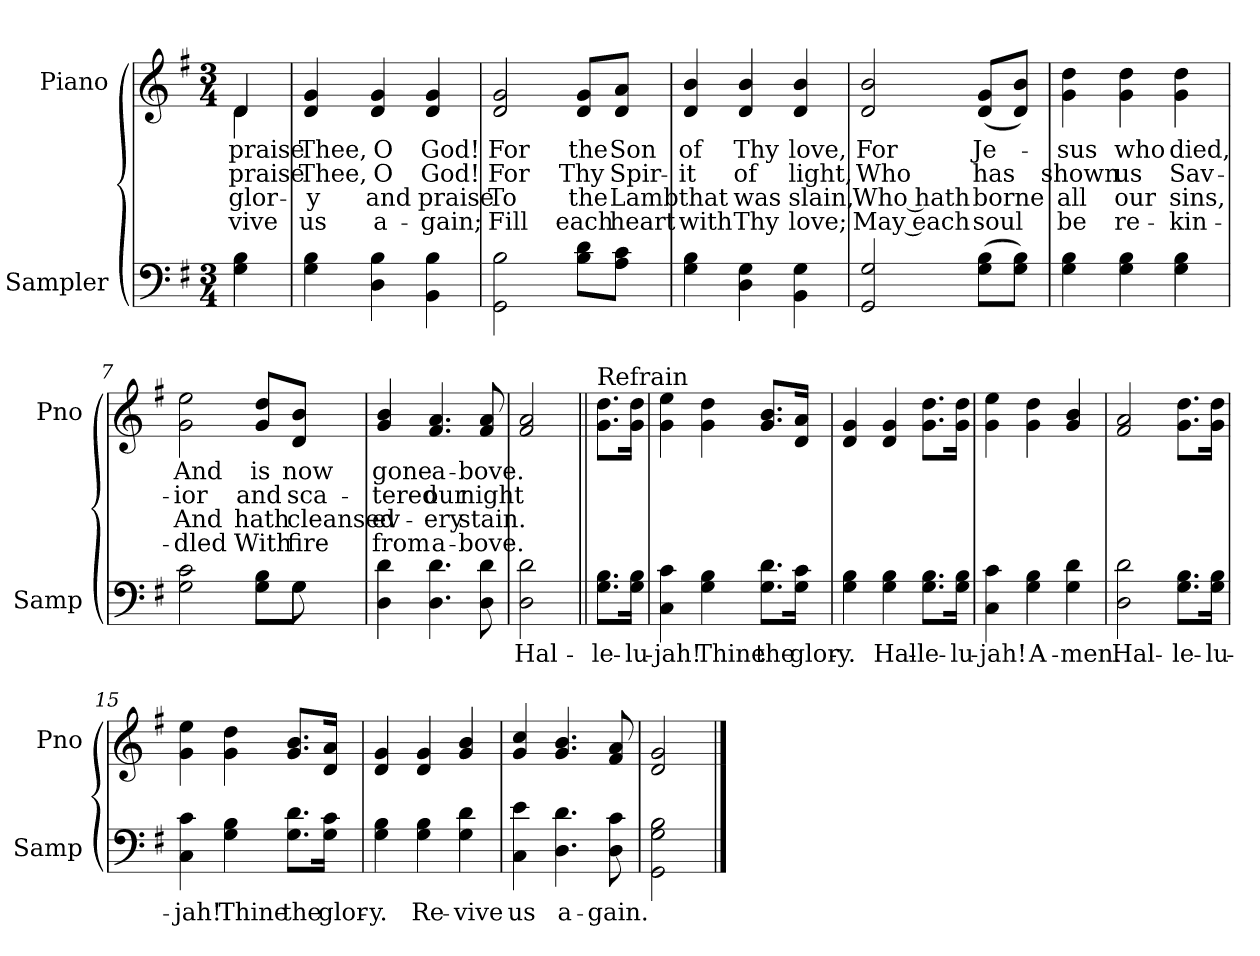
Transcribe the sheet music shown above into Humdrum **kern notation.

**kern	**text	**kern	**text	**text	**text	**text
*part2	*part2	*part1	*part1	*part1	*part1	*part1
*staff2	*staff2	*staff1	*staff1	*staff1	*staff1	*staff1
*I"Sampler	*	*I"Piano	*	*	*	*
*I'Samp	*	*I'Pno	*	*	*	*
*clefF4	*	*clefG2	*	*	*	*
*k[f#]	*	*k[f#]	*	*	*	*
*G:	*	*G:	*	*	*	*
*M3/4	*	*M3/4	*	*	*	*
=1	=1	=1	=1	=1	=1	=1
*	*	*^	*	*	*	*
4G\ 4B\	.	4d/	4d	praise	praise	glor-	-vive
*	*	*v	*v	*	*	*	*
=2	=2	=2	=2	=2	=2	=2
4G\ 4B\	.	4d/ 4g/	Thee,	Thee,	-y	us
4D\ 4B\	.	4d/ 4g/	O	O	and	a-
4BB\ 4B\	.	4d/ 4g/	God!	God!	praise	-gain;
=3	=3	=3	=3	=3	=3	=3
2GG\ 2B\	.	2d/ 2g/	For	For	To	Fill
8B\ 8d\L	.	8d/ 8g/L	the	Thy	the	each
8A\ 8c\J	.	8d/ 8a/J	Son	Spir-	Lamb	heart
=4	=4	=4	=4	=4	=4	=4
4G\ 4B\	.	4d/ 4b/	of	-it	that	with
4D\ 4G\	.	4d/ 4b/	Thy	of	was	Thy
4BB\ 4G\	.	4d/ 4b/	love,	light,	slain,	love;
=5	=5	=5	=5	=5	=5	=5
2GG/ 2G/	.	2d/ 2b/	For	Who	Who hath	May each
(8G\ 8B\L	.	(8d/ 8g/L	Je-	has	borne	soul
8G\ 8B\J)	.	8d/ 8b/J)	.	.	.	.
=6	=6	=6	=6	=6	=6	=6
4G\ 4B\	.	4g\ 4dd\	-sus	shown	all	be
4G\ 4B\	.	4g\ 4dd\	who	us	our	re-
4G\ 4B\	.	4g\ 4dd\	died,	Sav-	sins,	-kin-
=7	=7	=7	=7	=7	=7	=7
*^	*	*	*	*	*	*
2G\ 2c\	8ryy	.	2g\ 2ee\	And	-ior	And	-dled
*v	*v	*	*	*	*	*	*
8G\ 8B\L	.	8g/ 8dd/L	is	and	hath	With
*^	*	*	*	*	*	*
8G\J	8G	.	8d/ 8b/J	now	sca-	cleansed	fire
*v	*v	*	*	*	*	*	*
=8	=8	=8	=8	=8	=8	=8
4D\ 4d\	.	4g/ 4b/	gone	-tered	ev-	from
4.D\ 4.d\	.	4.f#/ 4.a/	a-	our	-ery	a-
8D\ 8d\	.	8f#/ 8a/	-bove.	night	stain.	-bove.
=9	=9	=9	=9	=9	=9	=9
2D\ 2d\	Hal-	2f#/ 2a/	.	.	.	.
=10||	=10||	=10||	=10||	=10||	=10||	=10||
!	!	!LO:TX:t=Refrain	!	!	!	!
8.G\ 8.B\L	-le-	8.g\ 8.dd\L	.	.	.	.
16G\ 16B\Jk	-lu-	16g\ 16dd\Jk	.	.	.	.
=11	=11	=11	=11	=11	=11	=11
4C\ 4c\	-jah!	4g\ 4ee\	.	.	.	.
4G\ 4B\	Thine	4g\ 4dd\	.	.	.	.
8.G\ 8.d\L	the	8.g/ 8.b/L	.	.	.	.
16G\ 16c\Jk	glor-	16d/ 16a/Jk	.	.	.	.
=12	=12	=12	=12	=12	=12	=12
4G\ 4B\	-y.	4d/ 4g/	.	.	.	.
4G\ 4B\	Hal-	4d/ 4g/	.	.	.	.
8.G\ 8.B\L	-le-	8.g\ 8.dd\L	.	.	.	.
16G\ 16B\Jk	-lu-	16g\ 16dd\Jk	.	.	.	.
=13	=13	=13	=13	=13	=13	=13
4C\ 4c\	-jah!	4g\ 4ee\	.	.	.	.
4G\ 4B\	A-	4g\ 4dd\	.	.	.	.
4G\ 4d\	-men.	4g/ 4b/	.	.	.	.
=14	=14	=14	=14	=14	=14	=14
2D\ 2d\	Hal-	2f#/ 2a/	.	.	.	.
8.G\ 8.B\L	-le-	8.g\ 8.dd\L	.	.	.	.
16G\ 16B\Jk	-lu-	16g\ 16dd\Jk	.	.	.	.
=15	=15	=15	=15	=15	=15	=15
4C\ 4c\	-jah!	4g\ 4ee\	.	.	.	.
4G\ 4B\	Thine	4g\ 4dd\	.	.	.	.
8.G\ 8.d\L	the	8.g/ 8.b/L	.	.	.	.
16G\ 16c\Jk	glor-	16d/ 16a/Jk	.	.	.	.
=16	=16	=16	=16	=16	=16	=16
4G\ 4B\	-y.	4d/ 4g/	.	.	.	.
4G\ 4B\	Re-	4d/ 4g/	.	.	.	.
4G\ 4d\	-vive	4g/ 4b/	.	.	.	.
=17	=17	=17	=17	=17	=17	=17
4C\ 4e\	us	4g/ 4cc/	.	.	.	.
4.D\ 4.d\	a-	4.g/ 4.b/	.	.	.	.
8D\ 8c\	-gain.	8f#/ 8a/	.	.	.	.
=18	=18	=18	=18	=18	=18	=18
2GG\ 2G\ 2B\	.	2d/ 2g/	.	.	.	.
==	==	==	==	==	==	==
*-	*-	*-	*-	*-	*-	*-
